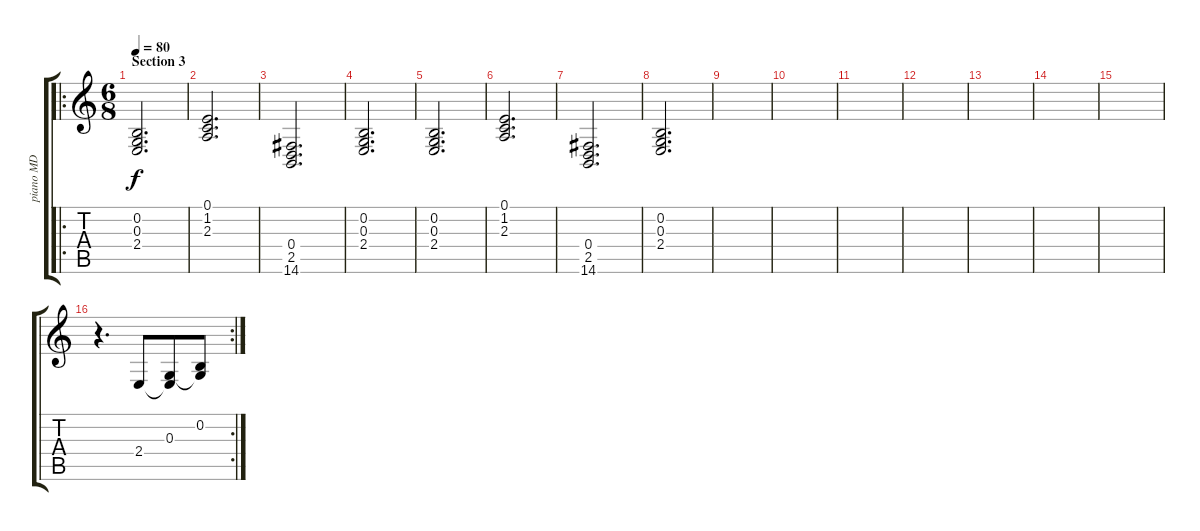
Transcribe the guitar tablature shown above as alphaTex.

\track ("piano MD" "piano MD") {instrument acousticgrandpiano}
\staff {score tabs}
\tuning (E4 B3 G3 D3 A2 E2) {hide}
\ro
\ts (6 8)
\section ("" "Section 3")
\tempo 80
\clef g2
\ks c
(0.2 0.3 2.4).2{d dy f} |
(0.1 1.2 2.3).2{d} |
(0.4 2.5 14.6).2{d} |
(0.2 0.3 2.4).2{d} |
(0.2 0.3 2.4).2{d} |
(0.1 1.2 2.3).2{d} |
(0.4 2.5 14.6).2{d} |
(0.2 0.3 2.4).2{d} |
|
|
|
|
|
|
|
\rc 2
r.4{d} 2.4.8 (0.3 2.4{t}).8 (0.2 0.3{t}).8
